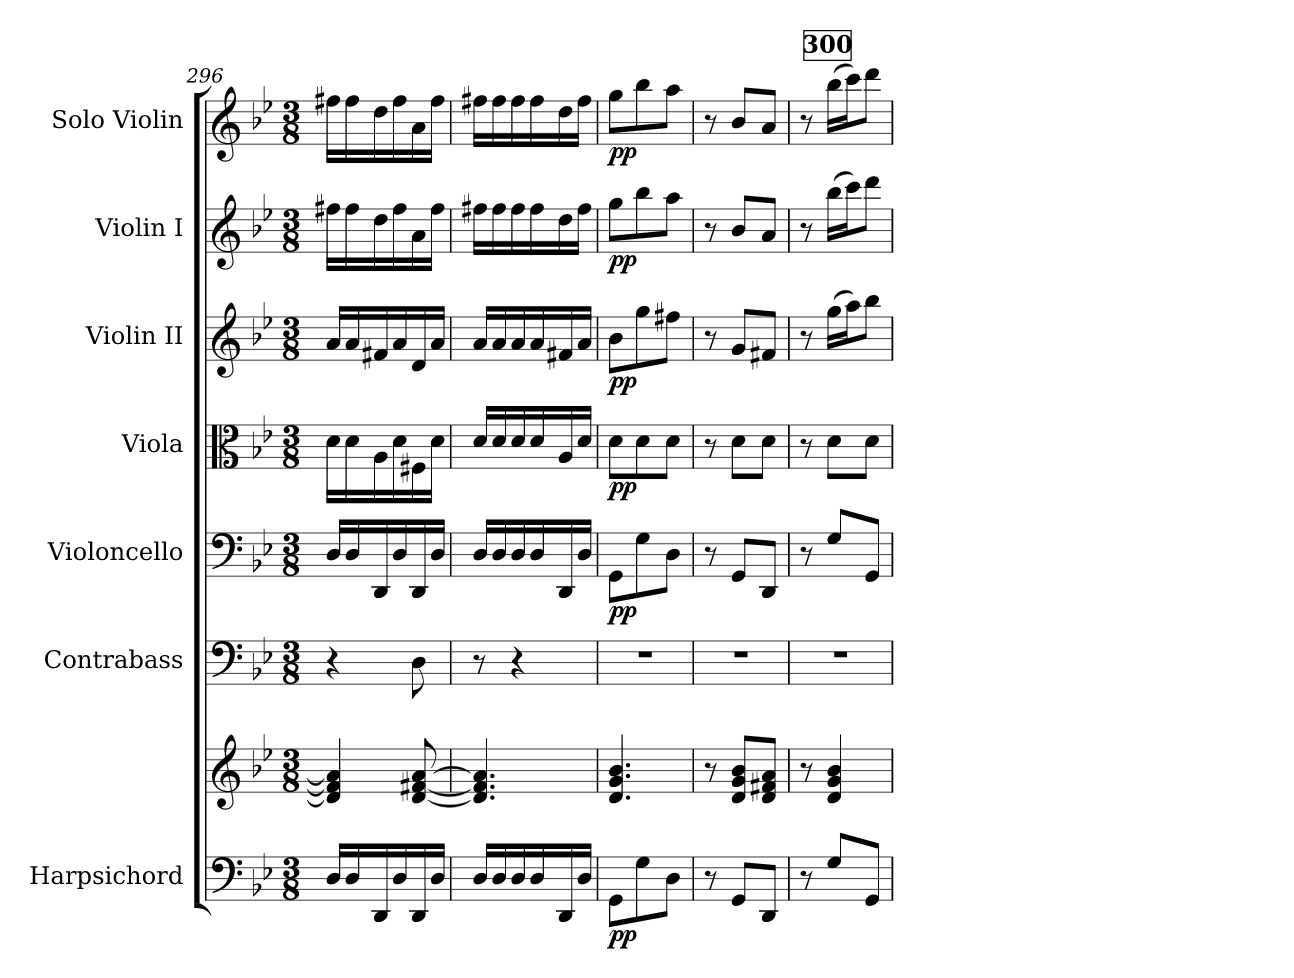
**kern	**kern	**dynam	**kern	**kern	**dynam	**kern	**dynam	**kern	**dynam	**kern	**dynam	**kern	**dynam
*part7	*part7	*part7	*part6	*part5	*part5	*part4	*part4	*part3	*part3	*part2	*part2	*part1	*part1
*staff8	*staff7	*staff7/8	*staff6	*staff5	*staff5	*staff4	*staff4	*staff3	*staff3	*staff2	*staff2	*staff1	*staff1
*I"Harpsichord	*	*	*I"Contrabass	*I"Violoncello	*	*I"Viola	*	*I"Violin II	*	*I"Violin I	*	*I"Solo Violin	*
*I'Hch.	*	*	*I'Cb.	*I'Vc.	*	*I'Vla.	*	*I'Vln. II	*	*I'Vln. I	*	*I'Vln.	*
*clefF4	*clefG2	*	*clefF4	*clefF4	*	*clefC3	*	*clefG2	*	*clefG2	*	*clefG2	*
*	*	*	*ITrd7c12	*	*	*	*	*	*	*	*	*	*
*k[b-e-]	*k[b-e-]	*	*k[b-e-]	*k[b-e-]	*	*k[b-e-]	*	*k[b-e-]	*	*k[b-e-]	*	*k[b-e-]	*
*M3/8	*M3/8	*	*M3/8	*M3/8	*	*M3/8	*	*M3/8	*	*M3/8	*	*M3/8	*
=296	=296	=296	=296	=296	=296	=296	=296	=296	=296	=296	=296	=296	=296
16D/LL	4d/] 4f#/] 4a/]	.	4r	16D/LL	.	16d\LL	.	16a/LL	.	16ff#X\LL	.	16ff#X\LL	.
16D/	.	.	.	16D/	.	16d\	.	16a/	.	16ff#\	.	16ff#\	.
16DD/	.	.	.	16DD/	.	16A\	.	16f#X/	.	16dd\	.	16dd\	.
16D/	.	.	.	16D/	.	16d\	.	16a/	.	16ff#\	.	16ff#\	.
16DD/	[8d/ [8f#X/ [8a/	.	8DD\	16DD/	.	16F#X\	.	16d/	.	16a\	.	16a\	.
16D/JJ	.	.	.	16D/JJ	.	16d\JJ	.	16a/JJ	.	16ff#\JJ	.	16ff#\JJ	.
=297	=297	=297	=297	=297	=297	=297	=297	=297	=297	=297	=297	=297	=297
16D/LL	4.d/] 4.f#/] 4.a/]	.	8r	16D/LL	.	16d/LL	.	16a/LL	.	16ff#X\LL	.	16ff#X\LL	.
16D/	.	.	.	16D/	.	16d/	.	16a/	.	16ff#\	.	16ff#\	.
16D/	.	.	4r	16D/	.	16d/	.	16a/	.	16ff#\	.	16ff#\	.
16D/	.	.	.	16D/	.	16d/	.	16a/	.	16ff#\	.	16ff#\	.
16DD/	.	.	.	16DD/	.	16A/	.	16f#X/	.	16dd\	.	16dd\	.
16D/JJ	.	.	.	16D/JJ	.	16d/JJ	.	16a/JJ	.	16ff#\JJ	.	16ff#\JJ	.
!!LO:PB:g=z
=298	=298	=298	=298	=298	=298	=298	=298	=298	=298	=298	=298	=298	=298
!	!	!LO:DY:b=2	!	!	!LO:DY:b	!	!LO:DY:b	!	!LO:DY:b	!	!LO:DY:b	!	!LO:DY:b
8GG\L	4.d/ 4.g/ 4.b-/	pp	4.r	8GG\L	pp	8d\L	pp	8b-\L	pp	8gg\L	pp	8gg\L	pp
8G\	.	.	.	8G\	.	8d\	.	8gg\	.	8bb-\	.	8bb-\	.
8D\J	.	.	.	8D\J	.	8d\J	.	8ff#X\J	.	8aa\J	.	8aa\J	.
=299	=299	=299	=299	=299	=299	=299	=299	=299	=299	=299	=299	=299	=299
8r	8r	.	4.r	8r	.	8r	.	8r	.	8r	.	8r	.
8GG/L	8d/ 8g/ 8b-/L	.	.	8GG/L	.	8d\L	.	8g/L	.	8b-/L	.	8b-/L	.
8DD/J	8d/ 8f#X/ 8a/J	.	.	8DD/J	.	8d\J	.	8f#X/J	.	8a/J	.	8a/J	.
!!LO:REH:place=s1:a:B:fs=14:t=300:qo=0.5
=300	=300	=300	=300	=300	=300	=300	=300	=300	=300	=300	=300	=300	=300
8r	8r	.	4.r	8r	.	8r	.	8r	.	8r	.	8r	.
8G/L	4d/ 4g/ 4b-/	.	.	8G/L	.	8d\L	.	(>16gg\LL	.	(>16bb-\LL	.	(>16bb-\LL	.
.	.	.	.	.	.	.	.	16aa\J)	.	16ccc\J)	.	16ccc\J)	.
8GG/J	.	.	.	8GG/J	.	8d\J	.	8bb-\J	.	8ddd\J	.	8ddd\J	.
=	=	=	=	=	=	=	=	=	=	=	=	=	=
*-	*-	*-	*-	*-	*-	*-	*-	*-	*-	*-	*-	*-	*-
